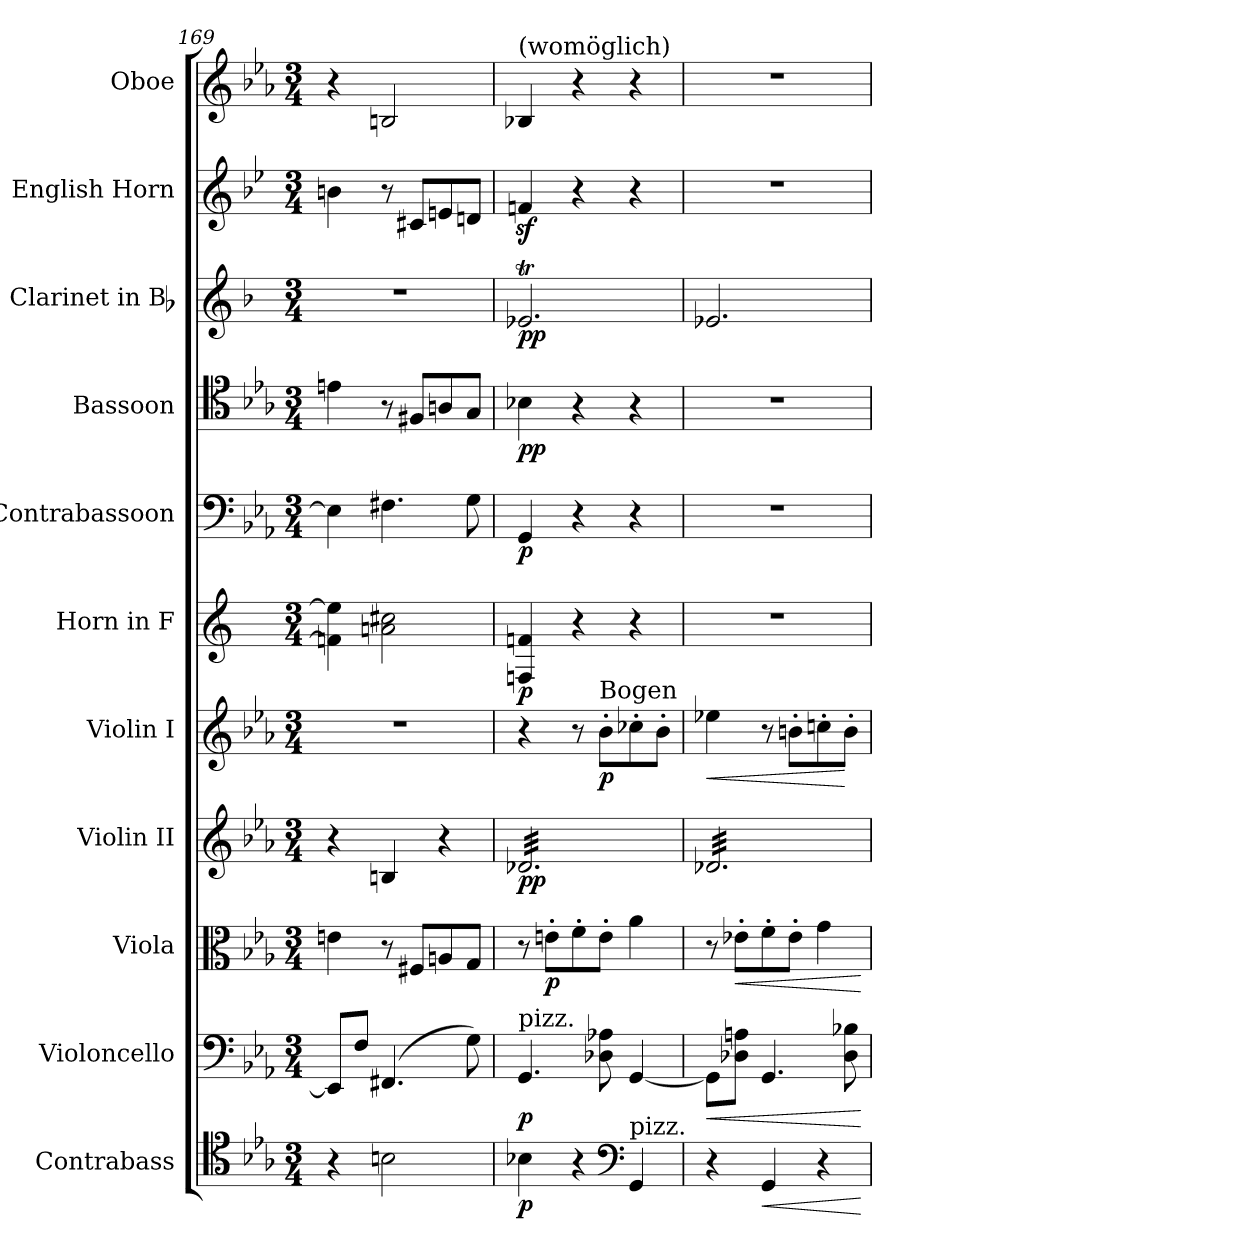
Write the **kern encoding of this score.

**kern	**dynam	**kern	**dynam	**kern	**dynam	**kern	**dynam	**kern	**dynam	**kern	**dynam	**kern	**dynam	**kern	**dynam	**kern	**dynam	**kern	**kern
*part11	*part11	*part10	*part10	*part9	*part9	*part8	*part8	*part7	*part7	*part6	*part6	*part5	*part5	*part4	*part4	*part3	*part3	*part2	*part1
*staff11	*staff11	*staff10	*staff10	*staff9	*staff9	*staff8	*staff8	*staff7	*staff7	*staff6	*staff6	*staff5	*staff5	*staff4	*staff4	*staff3	*staff3	*staff2	*staff1
*I"Contrabass	*	*I"Violoncello	*	*I"Viola	*	*I"Violin II	*	*I"Violin I	*	*I"Horn in F	*	*I"Contrabassoon	*	*I"Bassoon	*	*I"Clarinet in Bb	*	*I"English Horn	*I"Oboe
*I'cb	*	*I'vc	*	*I'vla	*	*I'vn	*	*I'vn	*	*	*	*I'c-bn	*	*I'bn	*	*I'cl	*	*	*I'ob
*clefC4	*	*clefF4	*	*clefC3	*	*clefG2	*	*clefG2	*	*clefG2	*	*clefF4	*	*clefC4	*	*clefG2	*	*clefG2	*clefG2
*ITrd7c12	*	*	*	*	*	*	*	*	*	*ITrd4c7	*	*ITrd7c12	*	*	*	*ITrd1c2	*	*ITrd4c7	*
*k[b-e-a-]	*	*k[b-e-a-]	*	*k[b-e-a-]	*	*k[b-e-a-]	*	*k[b-e-a-]	*	*k[b-]	*	*k[b-e-a-]	*	*k[b-e-a-]	*	*k[b-e-a-]	*	*k[b-e-a-]	*k[b-e-a-]
*E-:	*	*E-:	*	*E-:	*	*E-:	*	*E-:	*	*F:	*	*E-:	*	*E-:	*	*E-:	*	*E-:	*E-:
*M3/4	*	*M3/4	*	*M3/4	*	*M3/4	*	*M3/4	*	*M3/4	*	*M3/4	*	*M3/4	*	*M3/4	*	*M3/4	*M3/4
=169	=169	=169	=169	=169	=169	=169	=169	=169	=169	=169	=169	=169	=169	=169	=169	=169	=169	=169	=169
4r	.	8EEL]	.	4en	.	4r	.	4%3r	.	4B-X] 4a-]	.	4EE]	.	4en	.	4%3r	.	4en	4r
.	.	8FJ	.	.	.	.	.	.	.	.	.	.	.	.	.	.	.	.	.
2BBn	.	(4.FF#X	.	8r	.	4Bn	.	.	.	2dn 2f#X	.	4.FF#X	.	8r	.	.	.	8r	2Bn
.	.	.	.	8F#XL	.	.	.	.	.	.	.	.	.	8F#XL	.	.	.	8F#XL	.
.	.	.	.	8An	.	4r	.	.	.	.	.	.	.	8An	.	.	.	8An	.
.	.	8G)	.	8GJ	.	.	.	.	.	.	.	8GG	.	8GJ	.	.	.	8GnJ	.
=170	=170	=170	=170	=170	=170	=170	=170	=170	=170	=170	=170	=170	=170	=170	=170	=170	=170	=170	=170
!!LO:REH:place=s1:t=40
*	*	*	*	*	*	*	*	*	*	*	*	*	*	*	*	*	*	*	*MM282
!	!	!	!	!	!	!	!	!	!	!	!	!	!	!	!	!	!	!	!LO:TX:a:t=(womöglich)
!	!	!	!	!	!	!LO:TX:a:i:t=trem. immer noch col legno	!	!	!	!	!	!	!	!	!	!	!	!	!
!	!	!LO:TX:a:t=pizz.	!	!	!	!	!	!	!	!	!	!	!	!	!	!	!	!	!
*	*	*	*	*	*	*tremolo	*	*	*	*	*	*	*	*	*	*	*	*	*
4BB-X	p	4.GG	p	8r	.	32d-XLLL	pp	4r	.	4BB-X 4B-X	p	4GGG	p	4B-X	pp	2.d-XT	pp	4B-Xz	4B-X!
.	.	.	.	.	.	32d-X	.	.	.	.	.	.	.	.	.	.	.	.	.
.	.	.	.	.	.	32d-X	.	.	.	.	.	.	.	.	.	.	.	.	.
.	.	.	.	.	.	32d-X	.	.	.	.	.	.	.	.	.	.	.	.	.
.	.	.	.	8en'L	p	32d-X	.	.	.	.	.	.	.	.	.	.	.	.	.
.	.	.	.	.	.	32d-X	.	.	.	.	.	.	.	.	.	.	.	.	.
.	.	.	.	.	.	32d-X	.	.	.	.	.	.	.	.	.	.	.	.	.
.	.	.	.	.	.	32d-X	.	.	.	.	.	.	.	.	.	.	.	.	.
4r	.	.	.	8f'	.	32d-X	.	8r	.	4r	.	4r	.	4r	.	.	.	4r	4r
.	.	.	.	.	.	32d-X	.	.	.	.	.	.	.	.	.	.	.	.	.
.	.	.	.	.	.	32d-X	.	.	.	.	.	.	.	.	.	.	.	.	.
.	.	.	.	.	.	32d-X	.	.	.	.	.	.	.	.	.	.	.	.	.
!	!	!	!	!	!	!	!	!LO:TX:a:t=Bogen	!	!	!	!	!	!	!	!	!	!	!
.	.	8D-X 8A-X	.	8e'J	.	32d-X	.	8b-'L	p	.	.	.	.	.	.	.	.	.	.
.	.	.	.	.	.	32d-X	.	.	.	.	.	.	.	.	.	.	.	.	.
.	.	.	.	.	.	32d-X	.	.	.	.	.	.	.	.	.	.	.	.	.
.	.	.	.	.	.	32d-X	.	.	.	.	.	.	.	.	.	.	.	.	.
*clefF4	*	*	*	*	*	*	*	*	*	*	*	*	*	*	*	*	*	*	*
!LO:TX:a:t=pizz.	!	!	!	!	!	!	!	!	!	!	!	!	!	!	!	!	!	!	!
4GGG	.	[4GG	.	4a-	.	32d-X	.	8cc-X'	.	4r	.	4r	.	4r	.	.	.	4r	4r
.	.	.	.	.	.	32d-X	.	.	.	.	.	.	.	.	.	.	.	.	.
.	.	.	.	.	.	32d-X	.	.	.	.	.	.	.	.	.	.	.	.	.
.	.	.	.	.	.	32d-X	.	.	.	.	.	.	.	.	.	.	.	.	.
.	.	.	.	.	.	32d-X	.	8b-'J	.	.	.	.	.	.	.	.	.	.	.
.	.	.	.	.	.	32d-X	.	.	.	.	.	.	.	.	.	.	.	.	.
.	.	.	.	.	.	32d-X	.	.	.	.	.	.	.	.	.	.	.	.	.
.	.	.	.	.	.	32d-XJJJ	.	.	.	.	.	.	.	.	.	.	.	.	.
=171	=171	=171	=171	=171	=171	=171	=171	=171	=171	=171	=171	=171	=171	=171	=171	=171	=171	=171	=171
!	!	!	!LO:HP:b	!	!	!	!	!	!LO:HP:b	!	!	!	!	!	!	!	!	!	!
4r	.	8GGL]	<	8r	.	32d-XLLL	.	4ee-X	<	4%3r	.	4%3r	.	4%3r	.	2.d-X	.	4%3r	4%3r
.	.	.	.	.	.	32d-X	.	.	.	.	.	.	.	.	.	.	.	.	.
.	.	.	.	.	.	32d-X	.	.	.	.	.	.	.	.	.	.	.	.	.
.	.	.	.	.	.	32d-X	.	.	.	.	.	.	.	.	.	.	.	.	.
!	!	!	!	!	!LO:HP:b	!	!	!	!	!	!	!	!	!	!	!	!	!	!
.	.	8D-X 8AnJ	.	8e-X'L	<	32d-X	.	.	.	.	.	.	.	.	.	.	.	.	.
.	.	.	.	.	.	32d-X	.	.	.	.	.	.	.	.	.	.	.	.	.
.	.	.	.	.	.	32d-X	.	.	.	.	.	.	.	.	.	.	.	.	.
.	.	.	.	.	.	32d-X	.	.	.	.	.	.	.	.	.	.	.	.	.
!	!LO:HP:b	!	!	!	!	!	!	!	!	!	!	!	!	!	!	!	!	!	!
4GGG	<	4.GG	.	8f'	.	32d-X	.	8r	.	.	.	.	.	.	.	.	.	.	.
.	.	.	.	.	.	32d-X	.	.	.	.	.	.	.	.	.	.	.	.	.
.	.	.	.	.	.	32d-X	.	.	.	.	.	.	.	.	.	.	.	.	.
.	.	.	.	.	.	32d-X	.	.	.	.	.	.	.	.	.	.	.	.	.
.	.	.	.	8e-'J	.	32d-X	.	8bn'L	.	.	.	.	.	.	.	.	.	.	.
.	.	.	.	.	.	32d-X	.	.	.	.	.	.	.	.	.	.	.	.	.
.	.	.	.	.	.	32d-X	.	.	.	.	.	.	.	.	.	.	.	.	.
.	.	.	.	.	.	32d-X	.	.	.	.	.	.	.	.	.	.	.	.	.
4r	.	.	.	4g	.	32d-X	.	8ccn'	.	.	.	.	.	.	.	.	.	.	.
.	.	.	.	.	.	32d-X	.	.	.	.	.	.	.	.	.	.	.	.	.
.	.	.	.	.	.	32d-X	.	.	.	.	.	.	.	.	.	.	.	.	.
.	.	.	.	.	.	32d-X	.	.	.	.	.	.	.	.	.	.	.	.	.
.	.	8D- 8B-X	.	.	.	32d-X	.	8b'J	[	.	.	.	.	.	.	.	.	.	.
.	.	.	.	.	.	32d-X	.	.	.	.	.	.	.	.	.	.	.	.	.
.	.	.	.	.	.	32d-X	.	.	.	.	.	.	.	.	.	.	.	.	.
.	.	.	.	.	.	32d-XJJJ	.	.	.	.	.	.	.	.	.	.	.	.	.
*	*	*	*	*	*	*Xtremolo	*	*	*	*	*	*	*	*	*	*	*	*	*
.	[	.	[	.	[	.	.	.	.	.	.	.	.	.	.	.	.	.	.
=	=	=	=	=	=	=	=	=	=	=	=	=	=	=	=	=	=	=	=
*-	*-	*-	*-	*-	*-	*-	*-	*-	*-	*-	*-	*-	*-	*-	*-	*-	*-	*-	*-
